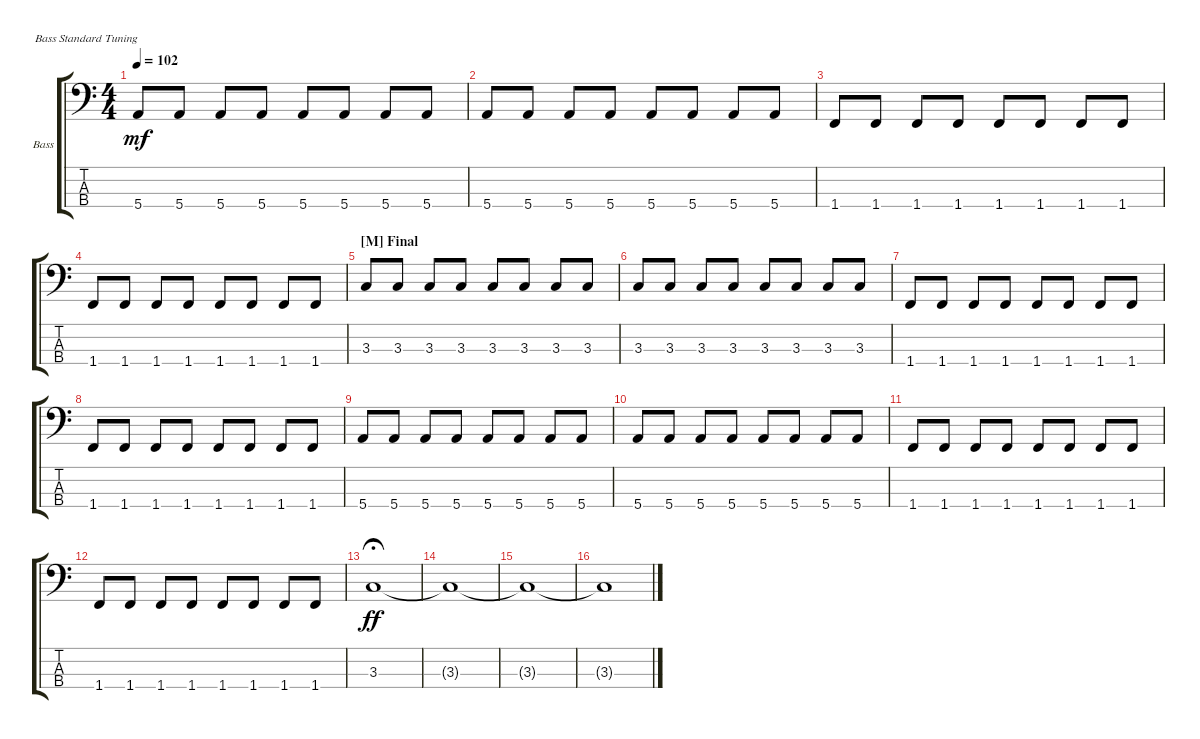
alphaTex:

\defaultSystemsLayout 4
\bracketExtendMode groupsimilarinstruments
\firstSystemTrackNameOrientation horizontal
\otherSystemsTrackNameOrientation horizontal
\track ("Bass" "Bass") {instrument electricbassfinger}
\staff {score tabs}
\tuning (G2 D2 A1 E1)
\ts (4 4)
\tempo 102
\clef f4
\ks c
5.4.8{dy mf} 5.4.8 5.4.8 5.4.8 5.4.8 5.4.8 5.4.8 5.4.8 |
5.4.8 5.4.8 5.4.8 5.4.8 5.4.8 5.4.8 5.4.8 5.4.8 |
1.4.8 1.4.8 1.4.8 1.4.8 1.4.8 1.4.8 1.4.8 1.4.8 |
1.4.8 1.4.8 1.4.8 1.4.8 1.4.8 1.4.8 1.4.8 1.4.8 |
\section ("M" "Final")
3.3.8 3.3.8 3.3.8 3.3.8 3.3.8 3.3.8 3.3.8 3.3.8 |
3.3.8 3.3.8 3.3.8 3.3.8 3.3.8 3.3.8 3.3.8 3.3.8 |
1.4.8 1.4.8 1.4.8 1.4.8 1.4.8 1.4.8 1.4.8 1.4.8 |
1.4.8 1.4.8 1.4.8 1.4.8 1.4.8 1.4.8 1.4.8 1.4.8 |
5.4.8 5.4.8 5.4.8 5.4.8 5.4.8 5.4.8 5.4.8 5.4.8 |
5.4.8 5.4.8 5.4.8 5.4.8 5.4.8 5.4.8 5.4.8 5.4.8 |
1.4.8 1.4.8 1.4.8 1.4.8 1.4.8 1.4.8 1.4.8 1.4.8 |
1.4.8 1.4.8 1.4.8 1.4.8 1.4.8 1.4.8 1.4.8 1.4.8 |
3.3.1{dy ff fermata (medium 1)} |
3.3{t}.1 |
3.3{t}.1 |
3.3{t}.1
